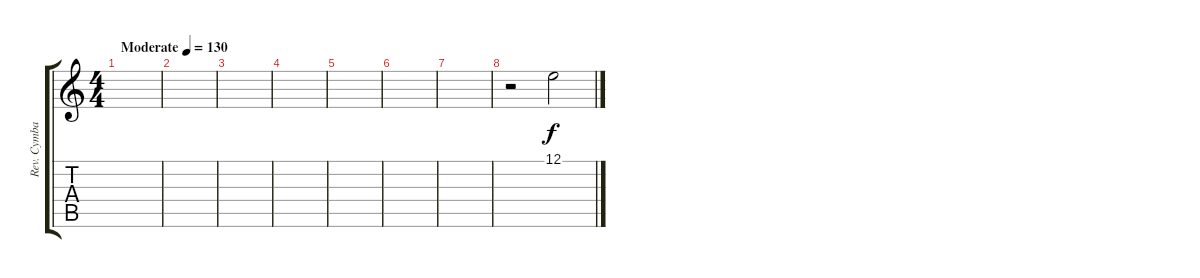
\track ("Rev. Cymbal" "Rev. Cymba") {instrument reversecymbal}
\staff {score tabs}
\tuning (E4 B3 G3 D3 A2 E2) {hide}
\ts (4 4)
\tempo (130 "Moderate")
\clef g2
\ks c
|
|
|
|
|
|
|
r.2 12.1.2
